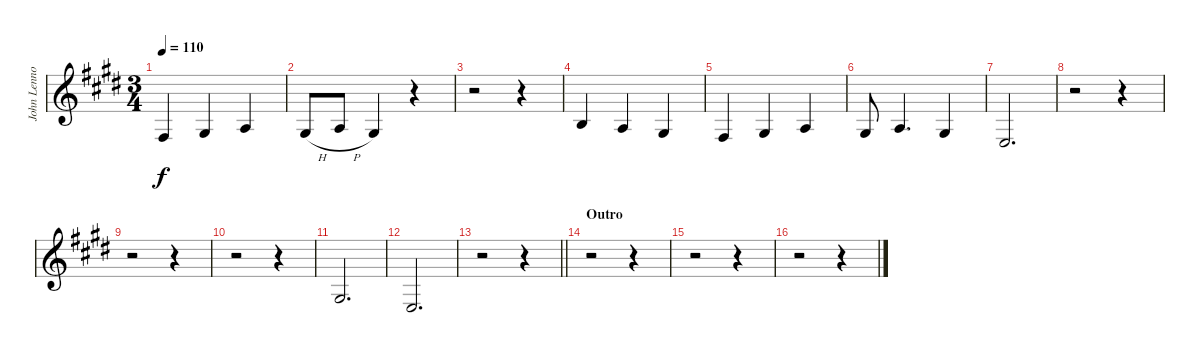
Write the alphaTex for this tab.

\track ("John Lennon's vocals" "John Lenno") {instrument tenorsax}
\staff {score}
\tuning (E4 B3 G3 D3 A2 E2) {hide}
\ts (3 4)
\tempo 110
\clef g2
\ks e
4.4.4{dy f} 1.3.4 2.3.4 |
1.3{h}.8 2.3{h}.8 1.3.4 r.4 |
r.2 r.4 |
0.2.4 2.3.4 1.3.4 |
4.4.4 1.3.4 2.3.4 |
1.3.8 2.3.4{d} 1.3.4 |
2.4.2{d} |
r.2 r.4 |
r.2 r.4 |
r.2 r.4 |
1.3.2{d} |
2.4.2{d} |
\barLineRight lightlight
r.2 r.4 |
\section ("" "Outro")
r.2 r.4 |
r.2 r.4 |
r.2 r.4
